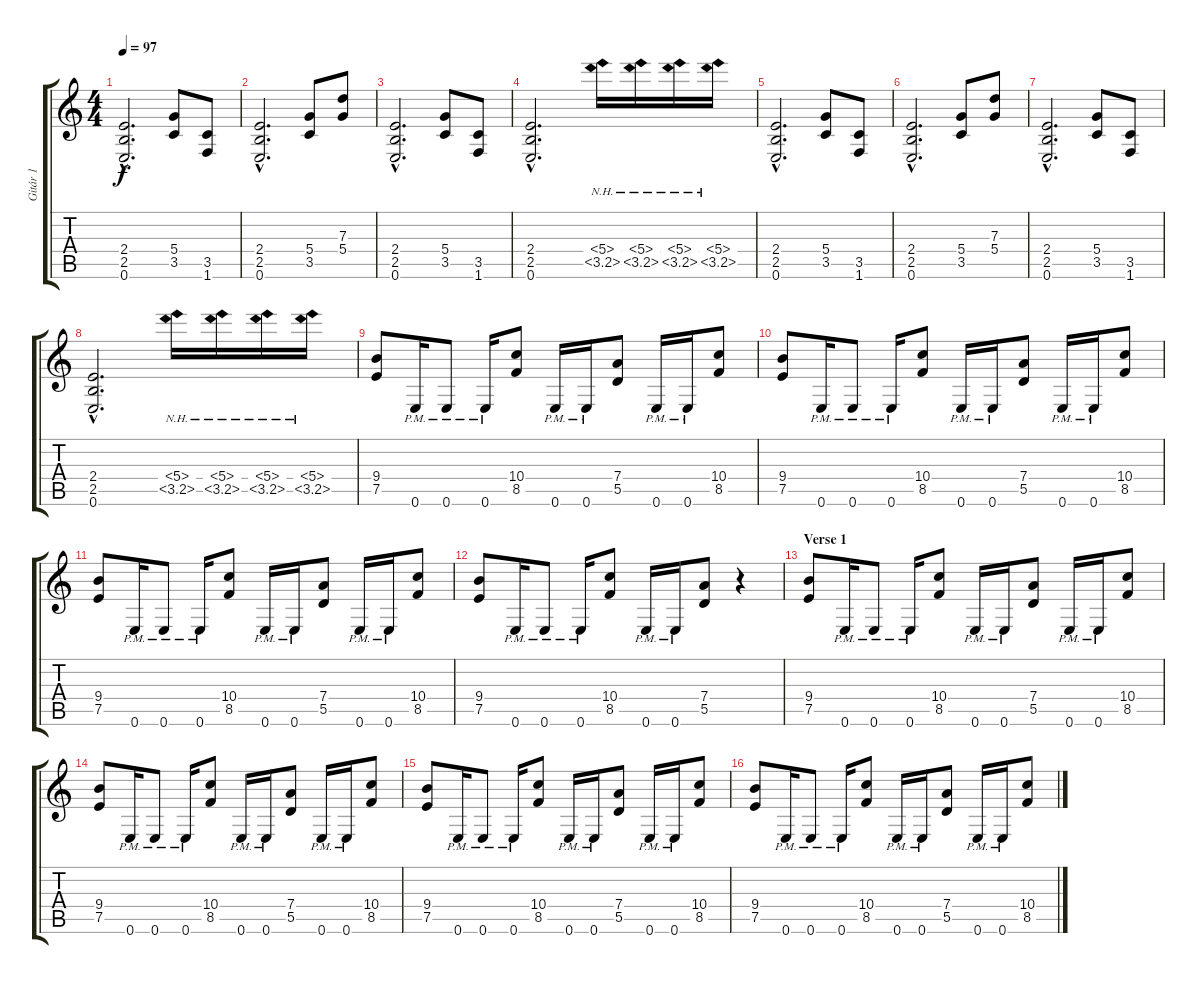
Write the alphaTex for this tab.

\track ("Gitár 1" "Gitár 1") {instrument distortionguitar}
\staff {score tabs}
\tuning (E4 B3 G3 D3 A2 E2) {hide}
\ts (4 4)
\tempo 97
\clef g2
\ks c
(2.4{hac} 2.5{hac} 0.6{hac}).2{d dy f} (5.4 3.5).8 (3.5 1.6).8 |
(2.4{hac} 2.5{hac} 0.6{hac}).2{d} (5.4 3.5).8 (7.3 5.4).8 |
(2.4{hac} 2.5{hac} 0.6{hac}).2{d} (5.4 3.5).8 (3.5 1.6).8 |
(2.4{hac} 2.5{hac} 0.6{hac}).2{d} (5.4{nh} 3.5{nh}).16 (5.4{nh} 3.5{nh}).16 (5.4{nh} 3.5{nh}).16 (5.4{nh} 3.5{nh}).16 |
(2.4{hac} 2.5{hac} 0.6{hac}).2{d} (5.4 3.5).8 (3.5 1.6).8 |
(2.4{hac} 2.5{hac} 0.6{hac}).2{d} (5.4 3.5).8 (7.3 5.4).8 |
(2.4{hac} 2.5{hac} 0.6{hac}).2{d} (5.4 3.5).8 (3.5 1.6).8 |
(2.4{hac} 2.5{hac} 0.6{hac}).2{d} (5.4{nh} 3.5{nh}).16 (5.4{nh} 3.5{nh}).16 (5.4{nh} 3.5{nh}).16 (5.4{nh} 3.5{nh}).16 |
(9.4 7.5).8 0.6{pm}.16 0.6{pm}.8 0.6{pm}.16 (10.4 8.5).8 0.6{pm}.16 0.6{pm}.16 (7.4 5.5).8 0.6{pm}.16 0.6{pm}.16 (10.4 8.5).8 |
(9.4 7.5).8 0.6{pm}.16 0.6{pm}.8 0.6{pm}.16 (10.4 8.5).8 0.6{pm}.16 0.6{pm}.16 (7.4 5.5).8 0.6{pm}.16 0.6{pm}.16 (10.4 8.5).8 |
(9.4 7.5).8 0.6{pm}.16 0.6{pm}.8 0.6{pm}.16 (10.4 8.5).8 0.6{pm}.16 0.6{pm}.16 (7.4 5.5).8 0.6{pm}.16 0.6{pm}.16 (10.4 8.5).8 |
(9.4 7.5).8 0.6{pm}.16 0.6{pm}.8 0.6{pm}.16 (10.4 8.5).8 0.6{pm}.16 0.6{pm}.16 (7.4 5.5).8 r.4 |
\section ("" "Verse 1")
(9.4 7.5).8 0.6{pm}.16 0.6{pm}.8 0.6{pm}.16 (10.4 8.5).8 0.6{pm}.16 0.6{pm}.16 (7.4 5.5).8 0.6{pm}.16 0.6{pm}.16 (10.4 8.5).8 |
(9.4 7.5).8 0.6{pm}.16 0.6{pm}.8 0.6{pm}.16 (10.4 8.5).8 0.6{pm}.16 0.6{pm}.16 (7.4 5.5).8 0.6{pm}.16 0.6{pm}.16 (10.4 8.5).8 |
(9.4 7.5).8 0.6{pm}.16 0.6{pm}.8 0.6{pm}.16 (10.4 8.5).8 0.6{pm}.16 0.6{pm}.16 (7.4 5.5).8 0.6{pm}.16 0.6{pm}.16 (10.4 8.5).8 |
(9.4 7.5).8 0.6{pm}.16 0.6{pm}.8 0.6{pm}.16 (10.4 8.5).8 0.6{pm}.16 0.6{pm}.16 (7.4 5.5).8 0.6{pm}.16 0.6{pm}.16 (10.4 8.5).8
